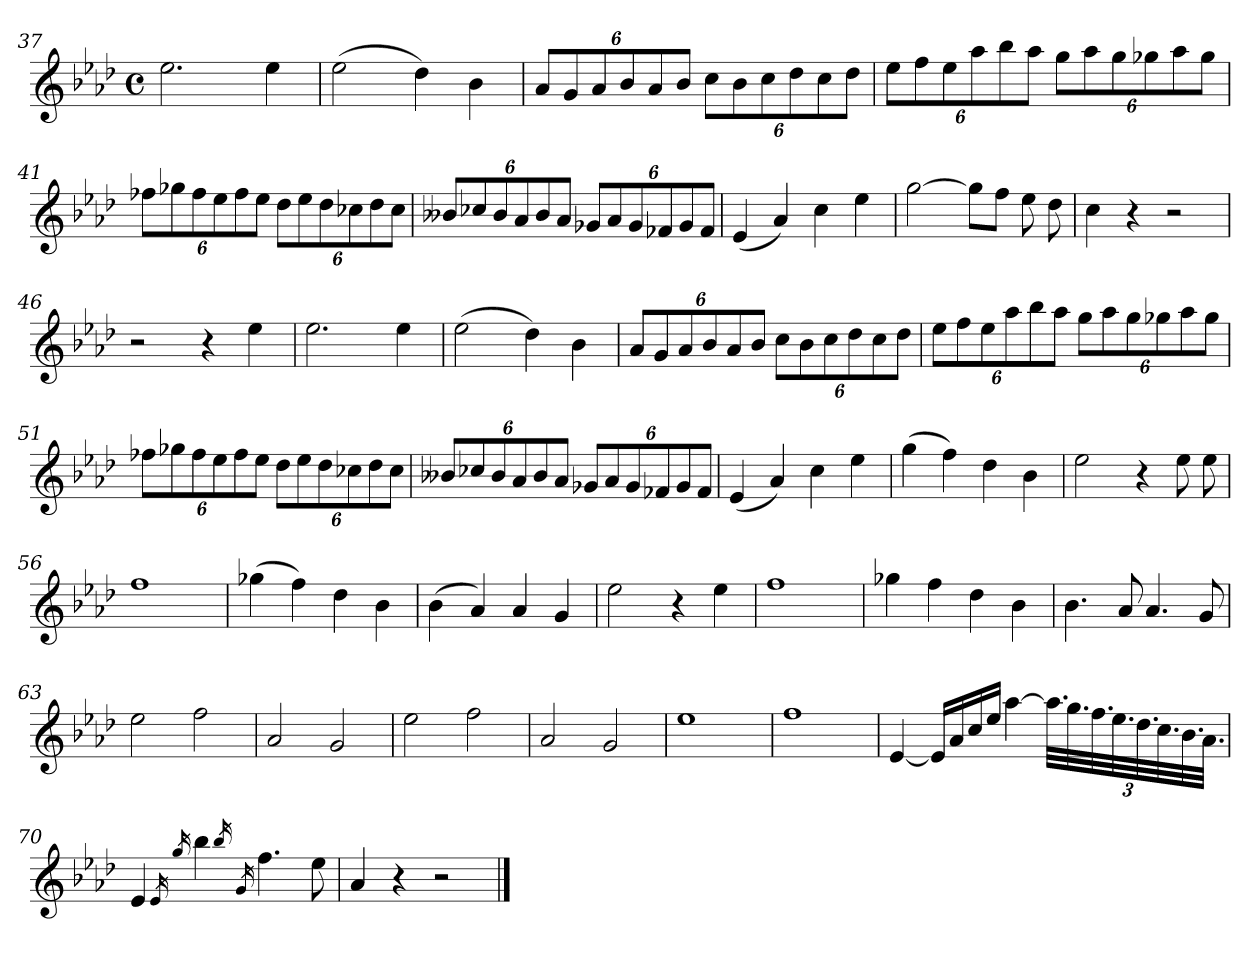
**kern
*part1
*staff1
*clefG2
*k[b-e-a-d-]
*A-:
*M4/4
*met(c)
=37
2.ee-\
4ee-\
=38
(>2ee-\
4dd-\)
4b-\
!!LO:LB:g=z
=39
12a-/L
12g/
12a-/
12b-/
12a-/
12b-/J
12cc\L
12b-\
12cc\
12dd-\
12cc\
12dd-\J
=40
12ee-\L
12ff\
12ee-\
12aa-\
12bb-\
12aa-\J
12gg\L
12aa-\
12gg\
12gg-X\
12aa-\
12gg-\J
=41
12ff-X\L
12gg-X\
12ff-\
12ee-\
12ff-\
12ee-\J
12dd-\L
12ee-\
12dd-\
12cc-X\
12dd-\
12cc-\J
!!LO:LB:g=z
=42
12b--X/L
12cc-X/
12b--/
12a-/
12b--/
12a-/J
12g-X/L
12a-/
12g-/
12f-X/
12g-/
12f-/J
=43
(<4e-/
4a-/)
4cc\
4ee-\
=44
[2gg\
8gg\L]
8ff\J
8ee-\
8dd-\
=45
4cc\
4r
2r
=46
2r
4r
4ee-\
!!LO:LB:g=z
=47
2.ee-\
4ee-\
=48
(>2ee-\
4dd-\)
4b-\
=49
12a-/L
12g/
12a-/
12b-/
12a-/
12b-/J
12cc\L
12b-\
12cc\
12dd-\
12cc\
12dd-\J
=50
12ee-\L
12ff\
12ee-\
12aa-\
12bb-\
12aa-\J
12gg\L
12aa-\
12gg\
12gg-X\
12aa-\
12gg-\J
!!LO:LB:g=z
=51
12ff-X\L
12gg-X\
12ff-\
12ee-\
12ff-\
12ee-\J
12dd-\L
12ee-\
12dd-\
12cc-X\
12dd-\
12cc-\J
=52
12b--X/L
12cc-X/
12b--/
12a-/
12b--/
12a-/J
12g-X/L
12a-/
12g-/
12f-X/
12g-/
12f-/J
=53
(<4e-/
4a-/)
4cc\
4ee-\
=54
(>4gg\
4ff\)
4dd-\
4b-\
!!LO:LB:g=z
=55
2ee-\
4r
8ee-\
8ee-\
=56
1ff
=57
(>4gg-X\
4ff\)
4dd-\
4b-\
=58
(>4b-\
4a-/)
4a-/
4g/
=59
2ee-\
4r
4ee-\
=60
1ff
!!LO:LB:g=z
=61
4gg-X\
4ff\
4dd-\
4b-\
=62
4.b-\
8a-/
4.a-/
8g/
=63
2ee-\
2ff\
=64
2a-/
2g/
=65
2ee-\
2ff\
=66
2a-/
2g/
!!LO:LB:g=z
=67
1ee-
=68
1ff
=69
[4e-/
16e-/LL]
16a-/
16cc/
16ee-/JJ
[4aa-\
48.aa-\LL]
48.gg\
48.ff\
48.ee-\
48.dd-\
48.cc\
48.b-\
48.a-\JJ
=70
4e-/
16qe-/
16qgg/
4bb-\
16qbb-/
16qg/
4.ff\
8ee-\
!!LO:LB:g=z
=71
4a-/
4r
2r
==
*-
